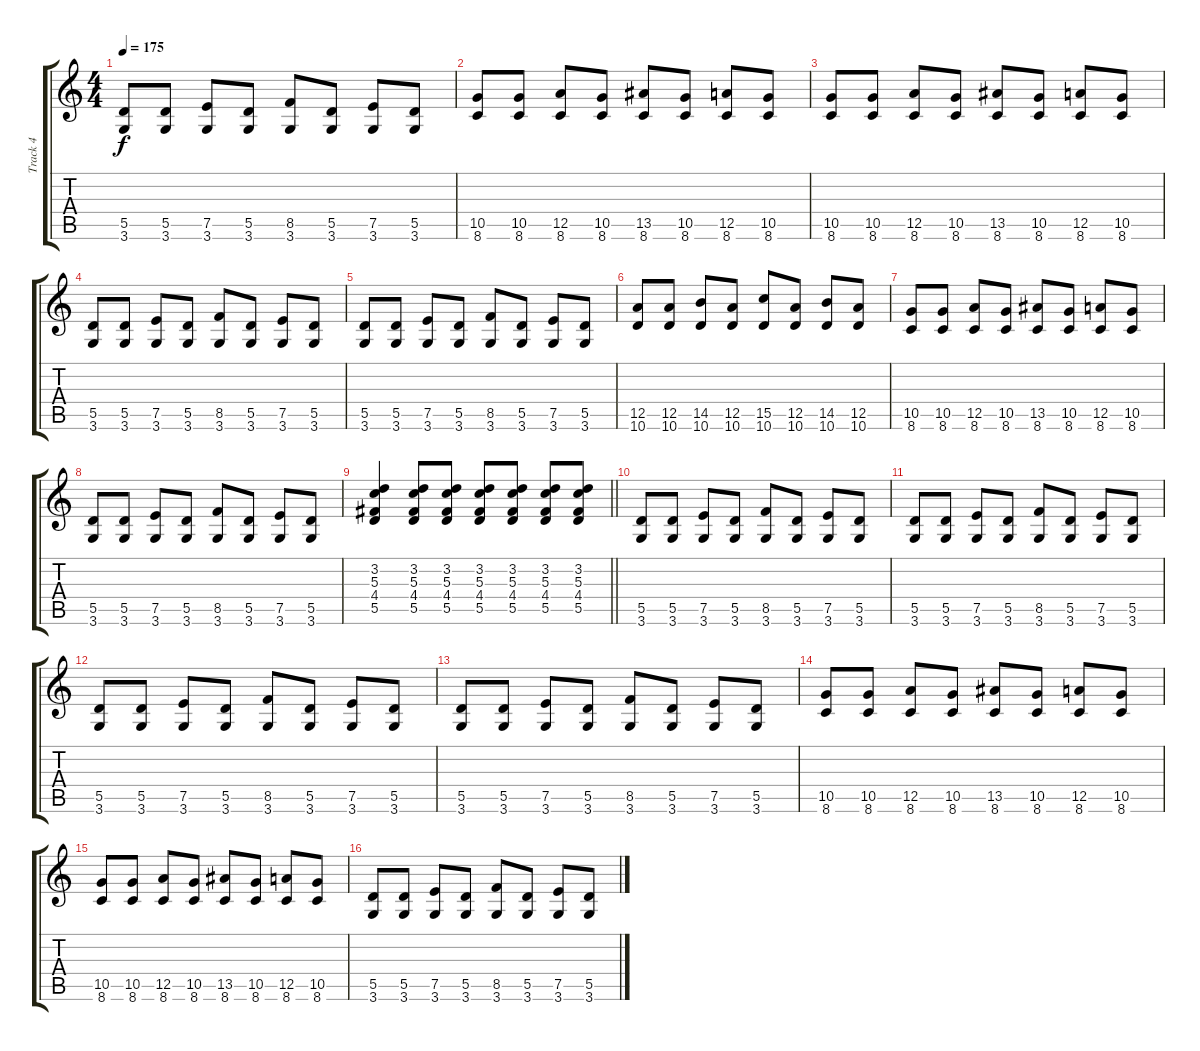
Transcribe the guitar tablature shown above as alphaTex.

\track ("Track 4" "Track 4") {instrument electricguitarclean}
\staff {score tabs}
\tuning (E4 B3 G3 D3 A2 E2) {hide}
\ts (4 4)
\tempo 175
\clef g2
\ks c
(5.5 3.6).8{dy f} (5.5 3.6).8 (7.5 3.6).8 (5.5 3.6).8 (8.5 3.6).8 (5.5 3.6).8 (7.5 3.6).8 (5.5 3.6).8 |
(10.5 8.6).8 (10.5 8.6).8 (12.5 8.6).8 (10.5 8.6).8 (13.5 8.6).8 (10.5 8.6).8 (12.5 8.6).8 (10.5 8.6).8 |
(10.5 8.6).8 (10.5 8.6).8 (12.5 8.6).8 (10.5 8.6).8 (13.5 8.6).8 (10.5 8.6).8 (12.5 8.6).8 (10.5 8.6).8 |
(5.5 3.6).8 (5.5 3.6).8 (7.5 3.6).8 (5.5 3.6).8 (8.5 3.6).8 (5.5 3.6).8 (7.5 3.6).8 (5.5 3.6).8 |
(5.5 3.6).8 (5.5 3.6).8 (7.5 3.6).8 (5.5 3.6).8 (8.5 3.6).8 (5.5 3.6).8 (7.5 3.6).8 (5.5 3.6).8 |
(12.5 10.6).8 (12.5 10.6).8 (14.5 10.6).8 (12.5 10.6).8 (15.5 10.6).8 (12.5 10.6).8 (14.5 10.6).8 (12.5 10.6).8 |
(10.5 8.6).8 (10.5 8.6).8 (12.5 8.6).8 (10.5 8.6).8 (13.5 8.6).8 (10.5 8.6).8 (12.5 8.6).8 (10.5 8.6).8 |
(5.5 3.6).8 (5.5 3.6).8 (7.5 3.6).8 (5.5 3.6).8 (8.5 3.6).8 (5.5 3.6).8 (7.5 3.6).8 (5.5 3.6).8 |
\barLineRight lightlight
(3.2 5.3 4.4 5.5).4 (3.2 5.3 4.4 5.5).8 (3.2 5.3 4.4 5.5).8 (3.2 5.3 4.4 5.5).8 (3.2 5.3 4.4 5.5).8 (3.2 5.3 4.4 5.5).8 (3.2 5.3 4.4 5.5).8 |
(5.5 3.6).8 (5.5 3.6).8 (7.5 3.6).8 (5.5 3.6).8 (8.5 3.6).8 (5.5 3.6).8 (7.5 3.6).8 (5.5 3.6).8 |
(5.5 3.6).8 (5.5 3.6).8 (7.5 3.6).8 (5.5 3.6).8 (8.5 3.6).8 (5.5 3.6).8 (7.5 3.6).8 (5.5 3.6).8 |
(5.5 3.6).8 (5.5 3.6).8 (7.5 3.6).8 (5.5 3.6).8 (8.5 3.6).8 (5.5 3.6).8 (7.5 3.6).8 (5.5 3.6).8 |
(5.5 3.6).8 (5.5 3.6).8 (7.5 3.6).8 (5.5 3.6).8 (8.5 3.6).8 (5.5 3.6).8 (7.5 3.6).8 (5.5 3.6).8 |
(10.5 8.6).8 (10.5 8.6).8 (12.5 8.6).8 (10.5 8.6).8 (13.5 8.6).8 (10.5 8.6).8 (12.5 8.6).8 (10.5 8.6).8 |
(10.5 8.6).8 (10.5 8.6).8 (12.5 8.6).8 (10.5 8.6).8 (13.5 8.6).8 (10.5 8.6).8 (12.5 8.6).8 (10.5 8.6).8 |
(5.5 3.6).8 (5.5 3.6).8 (7.5 3.6).8 (5.5 3.6).8 (8.5 3.6).8 (5.5 3.6).8 (7.5 3.6).8 (5.5 3.6).8
